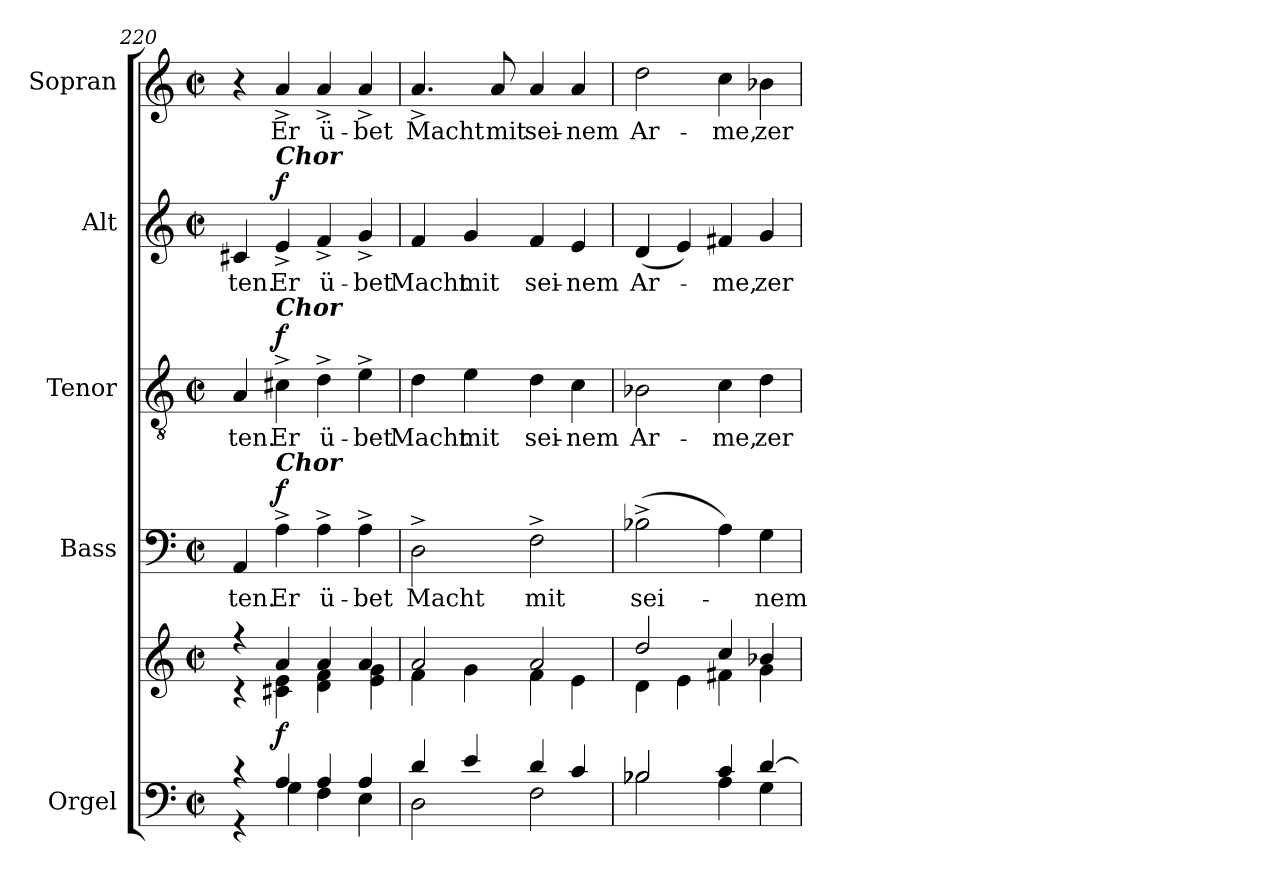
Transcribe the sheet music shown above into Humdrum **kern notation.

**kern	**kern	**dynam	**kern	**text	**dynam	**kern	**text	**dynam	**kern	**text	**dynam	**kern	**text
*part5	*part5	*part5	*part4	*part4	*part4	*part3	*part3	*part3	*part2	*part2	*part2	*part1	*part1
*staff6	*staff5	*staff5/6	*staff4	*staff4	*staff4	*staff3	*staff3	*staff3	*staff2	*staff2	*staff2	*staff1	*staff1
*I"Orgel	*	*	*I"Bass	*	*	*I"Tenor	*	*	*I"Alt	*	*	*I"Sopran	*
*I'Org.	*	*	*I'B	*	*	*I'T	*	*	*I'A	*	*	*I'S	*
!!LO:PB:g=z
*clefF4	*clefG2	*	*clefF4	*	*	*clefGv2	*	*	*clefG2	*	*	*clefG2	*
*k[]	*k[]	*	*k[]	*	*	*k[]	*	*	*k[]	*	*	*k[]	*
*C:	*C:	*	*C:	*	*	*C:	*	*	*C:	*	*	*C:	*
*M2/2	*M2/2	*	*M2/2	*	*	*M2/2	*	*	*M2/2	*	*	*M2/2	*
*met(c|)	*met(c|)	*	*met(c|)	*	*	*met(c|)	*	*	*met(c|)	*	*	*met(c|)	*
=220	=220	=220	=220	=220	=220	=220	=220	=220	=220	=220	=220	=220	=220
*^	*^	*	*	*	*	*	*	*	*	*	*	*	*
!	!	!	!	!	!	!LO:LY:b	!	!	!LO:LY:b	!	!	!LO:LY:b	!	!	!
4r	4r	4r	4r	.	4AA/	-ten.	.	4A/	-ten.	.	4c#X/	-ten.	.	4r	.
!	!	!	!	!	!	!	!	!	!	!	!LO:TX:a:Bi:t=Chor	!	!	!	!
!	!	!	!	!	!	!	!	!LO:TX:a:Bi:t=Chor	!	!	!	!	!	!	!
!	!	!	!	!	!LO:TX:a:Bi:t=Chor	!	!	!	!	!	!	!	!	!	!
!	!	!	!	!LO:DY:b	!	!LO:LY:b	!LO:DY:b	!	!LO:LY:b	!LO:DY:b	!	!LO:LY:b	!LO:DY:b	!	!LO:LY:b
4A/	4G\	4a/	4c#X\ 4e\	f	4A^>\	Er	f	4c#X^>\	Er	f	4e^</	Er	f	4a^</	Er
!	!	!	!	!	!	!LO:LY:b	!	!	!LO:LY:b	!	!	!LO:LY:b	!	!	!LO:LY:b
4A/	4F\	4a/	4d\ 4f\	.	4A^>\	ü-	.	4d^>\	ü-	.	4f^</	ü-	.	4a^</	ü-
!	!	!	!	!	!	!LO:LY:b	!	!	!LO:LY:b	!	!	!LO:LY:b	!	!	!LO:LY:b
4A/	4E\	4a/	4e\ 4g\	.	4A^>\	-bet	.	4e^>\	-bet	.	4g^</	-bet	.	4a^</	-bet
=221	=221	=221	=221	=221	=221	=221	=221	=221	=221	=221	=221	=221	=221	=221	=221
!	!	!	!	!	!	!LO:LY:b	!	!	!LO:LY:b	!	!	!LO:LY:b	!	!	!LO:LY:b
4d/	2D\	2a/	4f\	.	2D^>\	Macht	.	4d\	Macht	.	4f/	Macht	.	4.a^</	Macht
!	!	!	!	!	!	!	!	!	!LO:LY:b	!	!	!LO:LY:b	!	!	!
4e/	.	.	4g\	.	.	.	.	4e\	mit	.	4g/	mit	.	.	.
!	!	!	!	!	!	!	!	!	!	!	!	!	!	!	!LO:LY:b
.	.	.	.	.	.	.	.	.	.	.	.	.	.	8a/	mit
!	!	!	!	!	!	!LO:LY:b	!	!	!LO:LY:b	!	!	!LO:LY:b	!	!	!LO:LY:b
4d/	2F\	2a/	4f\	.	2F^>\	mit	.	4d\	sei-	.	4f/	sei-	.	4a/	sei-
!	!	!	!	!	!	!	!	!	!LO:LY:b	!	!	!LO:LY:b	!	!	!LO:LY:b
4c/	.	.	4e\	.	.	.	.	4c\	-nem	.	4e/	-nem	.	4a/	-nem
=222	=222	=222	=222	=222	=222	=222	=222	=222	=222	=222	=222	=222	=222	=222	=222
!	!	!	!	!	!	!LO:LY:b	!	!	!LO:LY:b	!	!	!LO:LY:b	!	!	!LO:LY:b
2B-X/	2B-X\	2dd/	4d\	.	(>2B-X^>\	sei-	.	2B-X\	Ar-	.	(<4d/	Ar-	.	2dd\	Ar-
.	.	.	4e\	.	.	.	.	.	.	.	4e/)	.	.	.	.
!	!	!	!	!	!	!	!	!	!LO:LY:b	!	!	!LO:LY:b	!	!	!LO:LY:b
4c/	4A\	4cc/	4f#X\	.	4A\)	.	.	4c\	-me,	.	4f#X/	-me,	.	4cc\	-me,
!	!	!	!	!	!	!LO:LY:b	!	!	!LO:LY:b	!	!	!LO:LY:b	!	!	!LO:LY:b
[>4d/	4G\	4b-X/	4g\	.	4G\	-nem	.	4d\	zer-	.	4g/	zer-	.	4b-X\	zer-
*v	*v	*	*	*	*	*	*	*	*	*	*	*	*	*	*
*	*v	*v	*	*	*	*	*	*	*	*	*	*	*	*
=	=	=	=	=	=	=	=	=	=	=	=	=	=
*-	*-	*-	*-	*-	*-	*-	*-	*-	*-	*-	*-	*-	*-
